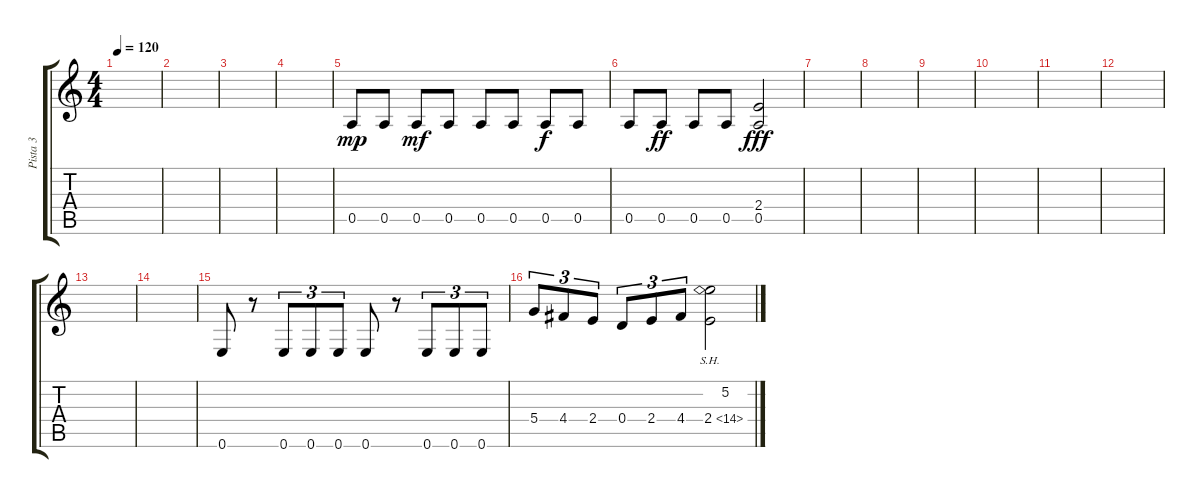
\track ("Pista 3" "Pista 3") {instrument distortionguitar}
\staff {score tabs}
\tuning (E4 B3 G3 D3 A2 E2) {hide}
\ts (4 4)
\tempo 120
\clef g2
\ks c
|
|
|
|
0.5.8{dy mp} 0.5.8 0.5.8{dy mf} 0.5.8 0.5.8 0.5.8 0.5.8{dy f} 0.5.8 |
0.5.8 0.5.8{dy ff} 0.5.8 0.5.8 (2.4 0.5).2{dy fff} |
|
|
|
|
|
|
|
|
0.6.8 r.8 0.6.8{tu (3 2)} 0.6.8{tu (3 2)} 0.6.8{tu (3 2)} 0.6.8 r.8 0.6.8{tu (3 2)} 0.6.8{tu (3 2)} 0.6.8{tu (3 2)} |
5.4.8{tu (3 2)} 4.4.8{tu (3 2)} 2.4.8{tu (3 2)} 0.4.8{tu (3 2)} 2.4.8{tu (3 2)} 4.4.8{tu (3 2)} (5.2 2.4{sh 12}).2
